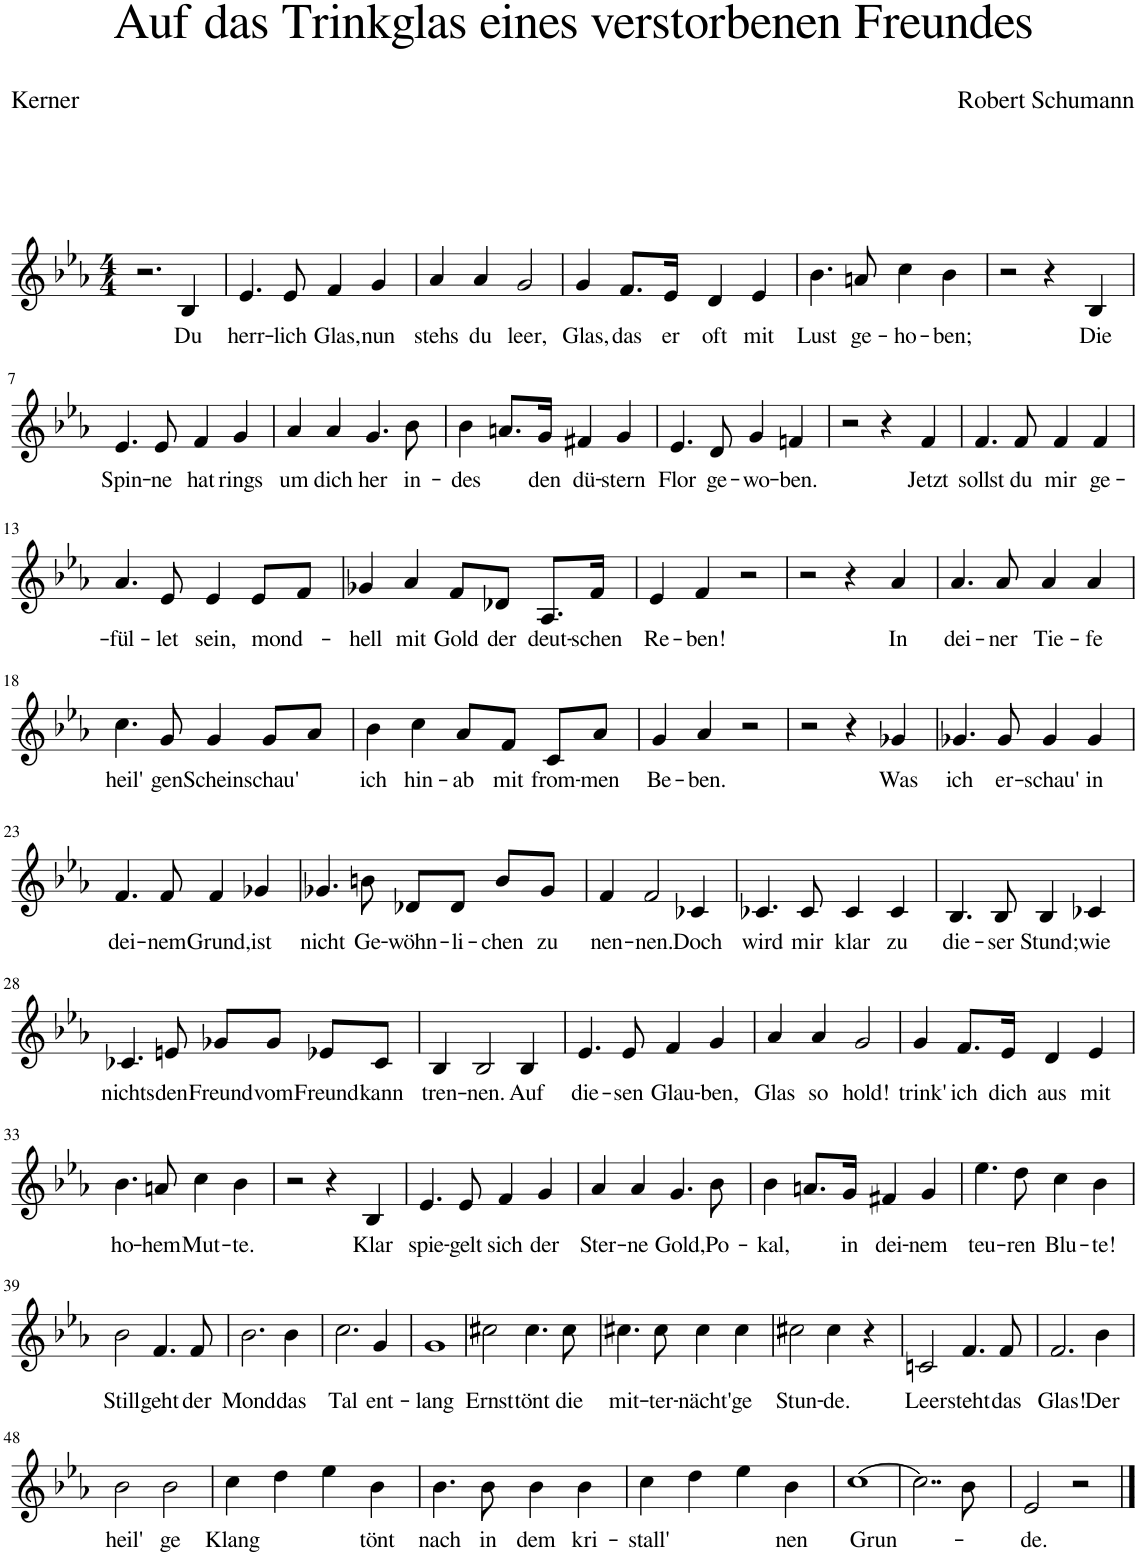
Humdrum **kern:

**kern	**text
*part1	*part1
*staff1	*staff1
*I"Piano	*
*I'Pno	*
*clefG2	*
*k[b-e-a-]	*
*M4/4	*
=1	=1
2.r	.
!	!LO:LY:b
4B-/	Du
=2	=2
!	!LO:LY:b
4.e-/	herr-
!	!LO:LY:b
8e-/	-lich
!	!LO:LY:b
4f/	Glas,
!	!LO:LY:b
4g/	nun
=3	=3
!	!LO:LY:b
4a-/	stehs
!	!LO:LY:b
4a-/	du
!	!LO:LY:b
2g/	leer,
=4	=4
!	!LO:LY:b
4g/	Glas,
!	!LO:LY:b
8.f/L	das
!	!LO:LY:b
16e-/Jk	er
!	!LO:LY:b
4d/	oft
!	!LO:LY:b
4e-/	mit
=5	=5
!	!LO:LY:b
4.b-\	Lust
!	!LO:LY:b
8an/	ge-
!	!LO:LY:b
4cc\	-ho-
!	!LO:LY:b
4b-\	-ben;
=6	=6
2r	.
4r	.
!	!LO:LY:b
4B-/	Die
!!LO:LB:g=z
=7	=7
!	!LO:LY:b
4.e-/	Spin-
!	!LO:LY:b
8e-/	-ne
!	!LO:LY:b
4f/	hat
!	!LO:LY:b
4g/	rings
=8	=8
!	!LO:LY:b
4a-/	um
!	!LO:LY:b
4a-/	dich
!	!LO:LY:b
4.g/	her
!	!LO:LY:b
8b-\	in-
=9	=9
!	!LO:LY:b
4b-\	des
8.an/L	.
!	!LO:LY:b
16g/Jk	den
!	!LO:LY:b
4f#X/	dü-
!	!LO:LY:b
4g/	-stern
=10	=10
!	!LO:LY:b
4.e-/	Flor
!	!LO:LY:b
8d/	ge-
!	!LO:LY:b
4g/	-wo-
!	!LO:LY:b
4fn/	-ben.
=11	=11
2r	.
4r	.
!	!LO:LY:b
4f/	Jetzt
=12	=12
!	!LO:LY:b
4.f/	sollst
!	!LO:LY:b
8f/	du
!	!LO:LY:b
4f/	mir
!	!LO:LY:b
4f/	ge-
!!LO:LB:g=z
=13	=13
!	!LO:LY:b
4.a-/	-fül-
!	!LO:LY:b
8e-/	-let
!	!LO:LY:b
4e-/	sein,
!	!LO:LY:b
8e-/L	mond-
8f/J	.
=14	=14
!	!LO:LY:b
4g-X/	-hell
!	!LO:LY:b
4a-/	mit
!	!LO:LY:b
8f/L	Gold
!	!LO:LY:b
8d-X/J	der
!	!LO:LY:b
8.A-/L	deut-
!	!LO:LY:b
16f/Jk	-schen
=15	=15
!	!LO:LY:b
4e-/	Re-
!	!LO:LY:b
4f/	-ben!
2r	.
=16	=16
2r	.
4r	.
!	!LO:LY:b
4a-/	In
=17	=17
!	!LO:LY:b
4.a-/	dei-
!	!LO:LY:b
8a-/	-ner
!	!LO:LY:b
4a-/	Tie-
!	!LO:LY:b
4a-/	-fe
!!LO:LB:g=z
=18	=18
!	!LO:LY:b
4.cc\	heil'
!	!LO:LY:b
8g/	gen
!	!LO:LY:b
4g/	Schein
!	!LO:LY:b
8g/L	schau'
8a-/J	.
=19	=19
!	!LO:LY:b
4b-\	ich
!	!LO:LY:b
4cc\	hin-
!	!LO:LY:b
8a-/L	-ab
!	!LO:LY:b
8f/J	mit
!	!LO:LY:b
8c/L	from-
!	!LO:LY:b
8a-/J	-men
=20	=20
!	!LO:LY:b
4g/	Be-
!	!LO:LY:b
4a-/	-ben.
2r	.
=21	=21
2r	.
4r	.
!	!LO:LY:b
4g-X/	Was
=22	=22
!	!LO:LY:b
4.g-X/	ich
!	!LO:LY:b
8g-/	er-
!	!LO:LY:b
4g-/	-schau'
!	!LO:LY:b
4g-/	in
!!LO:LB:g=z
=23	=23
!	!LO:LY:b
4.f/	dei-
!	!LO:LY:b
8f/	-nem
!	!LO:LY:b
4f/	Grund,
!	!LO:LY:b
4g-X/	ist
=24	=24
!	!LO:LY:b
4.g-X/	nicht
!	!LO:LY:b
8bn\	Ge-
!	!LO:LY:b
8d-X/L	-wöhn-
!	!LO:LY:b
8d-/J	-li-
!	!LO:LY:b
8b/L	-chen
!	!LO:LY:b
8g-/J	-zu
=25	=25
!	!LO:LY:b
4f/	nen-
!	!LO:LY:b
2f/	-nen.
!	!LO:LY:b
4c-X/	Doch
=26	=26
!	!LO:LY:b
4.c-X/	wird
!	!LO:LY:b
8c-/	mir
!	!LO:LY:b
4c-/	klar
!	!LO:LY:b
4c-/	zu
=27	=27
!	!LO:LY:b
4.B-/	die-
!	!LO:LY:b
8B-/	-ser
!	!LO:LY:b
4B-/	Stund;
!	!LO:LY:b
4c-X/	wie
!!LO:LB:g=z
=28	=28
!	!LO:LY:b
4.c-X/	nichts
!	!LO:LY:b
8en/	den
!	!LO:LY:b
8g-X/L	Freund
!	!LO:LY:b
8g-/J	vom
!	!LO:LY:b
8e-X/L	Freund
!	!LO:LY:b
8c-/J	kann
=29	=29
!	!LO:LY:b
4B-/	tren-
!	!LO:LY:b
2B-/	-nen.
!	!LO:LY:b
4B-/	Auf
=30	=30
!	!LO:LY:b
4.e-/	die-
!	!LO:LY:b
8e-/	-sen
!	!LO:LY:b
4f/	Glau-
!	!LO:LY:b
4g/	-ben,
=31	=31
!	!LO:LY:b
4a-/	Glas
!	!LO:LY:b
4a-/	so
!	!LO:LY:b
2g/	hold!
=32	=32
!	!LO:LY:b
4g/	trink'
!	!LO:LY:b
8.f/L	ich
!	!LO:LY:b
16e-/Jk	dich
!	!LO:LY:b
4d/	aus
!	!LO:LY:b
4e-/	mit
!!LO:LB:g=z
=33	=33
!	!LO:LY:b
4.b-\	ho-
!	!LO:LY:b
8an/	-hem
!	!LO:LY:b
4cc\	Mut-
!	!LO:LY:b
4b-\	-te.
=34	=34
2r	.
4r	.
!	!LO:LY:b
4B-/	Klar
=35	=35
!	!LO:LY:b
4.e-/	spie-
!	!LO:LY:b
8e-/	-gelt
!	!LO:LY:b
4f/	sich
!	!LO:LY:b
4g/	der
=36	=36
!	!LO:LY:b
4a-/	Ster-
!	!LO:LY:b
4a-/	-ne
!	!LO:LY:b
4.g/	Gold,
!	!LO:LY:b
8b-\	Po-
=37	=37
!	!LO:LY:b
4b-\	kal,
8.an/L	.
!	!LO:LY:b
16g/Jk	in
!	!LO:LY:b
4f#X/	dei-
!	!LO:LY:b
4g/	-nem
=38	=38
!	!LO:LY:b
4.ee-\	teu-
!	!LO:LY:b
8dd\	-ren
!	!LO:LY:b
4cc\	Blu-
!	!LO:LY:b
4b-\	-te!
!!LO:LB:g=z
=39	=39
!	!LO:LY:b
2b-\	Still
!	!LO:LY:b
4.f/	geht
!	!LO:LY:b
8f/	der
=40	=40
!	!LO:LY:b
2.b-\	Mond
!	!LO:LY:b
4b-\	das
=41	=41
!	!LO:LY:b
2.cc\	Tal
!	!LO:LY:b
4g/	ent-
=42	=42
!	!LO:LY:b
1g	-lang
=43	=43
!	!LO:LY:b
2cc#X\	Ernst
!	!LO:LY:b
4.cc#\	tönt
!	!LO:LY:b
8cc#\	die
=44	=44
!	!LO:LY:b
4.cc#X\	mit-
!	!LO:LY:b
8cc#\	ter-
!	!LO:LY:b
4cc#\	-nächt'
!	!LO:LY:b
4cc#\	ge
=45	=45
!	!LO:LY:b
2cc#X\	Stun-
!	!LO:LY:b
4cc#\	-de.
4r	.
=46	=46
!	!LO:LY:b
2cn/	Leer
!	!LO:LY:b
4.f/	steht
!	!LO:LY:b
8f/	das
=47	=47
!	!LO:LY:b
2.f/	Glas!
!	!LO:LY:b
4b-\	Der
!!LO:LB:g=z
=48	=48
!	!LO:LY:b
2b-\	heil'
!	!LO:LY:b
2b-\	ge
=49	=49
!	!LO:LY:b
4cc\	Klang
4dd\	.
4ee-\	.
!	!LO:LY:b
4b-\	tönt
=50	=50
!	!LO:LY:b
4.b-\	nach
!	!LO:LY:b
8b-\	in
!	!LO:LY:b
4b-\	dem
!	!LO:LY:b
4b-\	kri-
=51	=51
!	!LO:LY:b
4cc\	stall'
4dd\	.
4ee-\	.
!	!LO:LY:b
4b-\	nen
=52	=52
!	!LO:LY:b
[1cc	Grun-
=53	=53
2..cc\]	.
8b-\	.
=54	=54
!	!LO:LY:b
2e-/	-de.
2r	.
==	==
*-	*-
